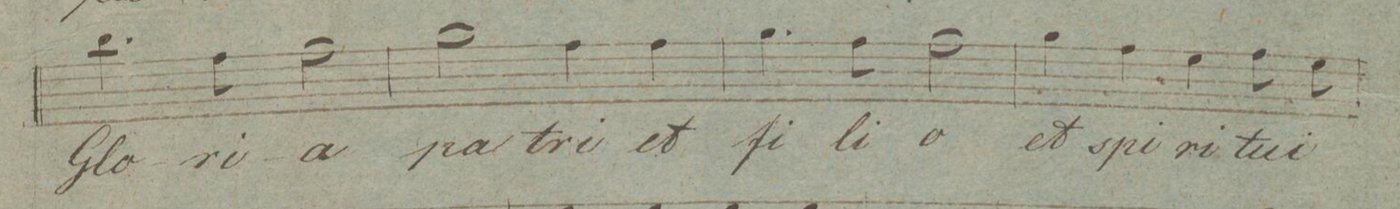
**kern	**text	**dynam
*I"Alto.	*	*
*clefC3	*	*
*k[]	*	*
*met(c|)	*	*
*M2/2	*	*
4.cc\	Glo-	.
8g\	-ri-	.
2g\	-a	.
=74	=74	=74
2a\	pa-	.
4g\	-tri	.
4g\	et	.
=75	=75	=75
4.a\	fi-	.
8g\	-li-	.
2g\	-o	.
=76	=76	=76
4a\	et	.
4g\	spi-	.
4f\	-ri-	.
8g\	-tu-	.
8f\	-i	.
=77	=77	=77
*-	*-	*-
